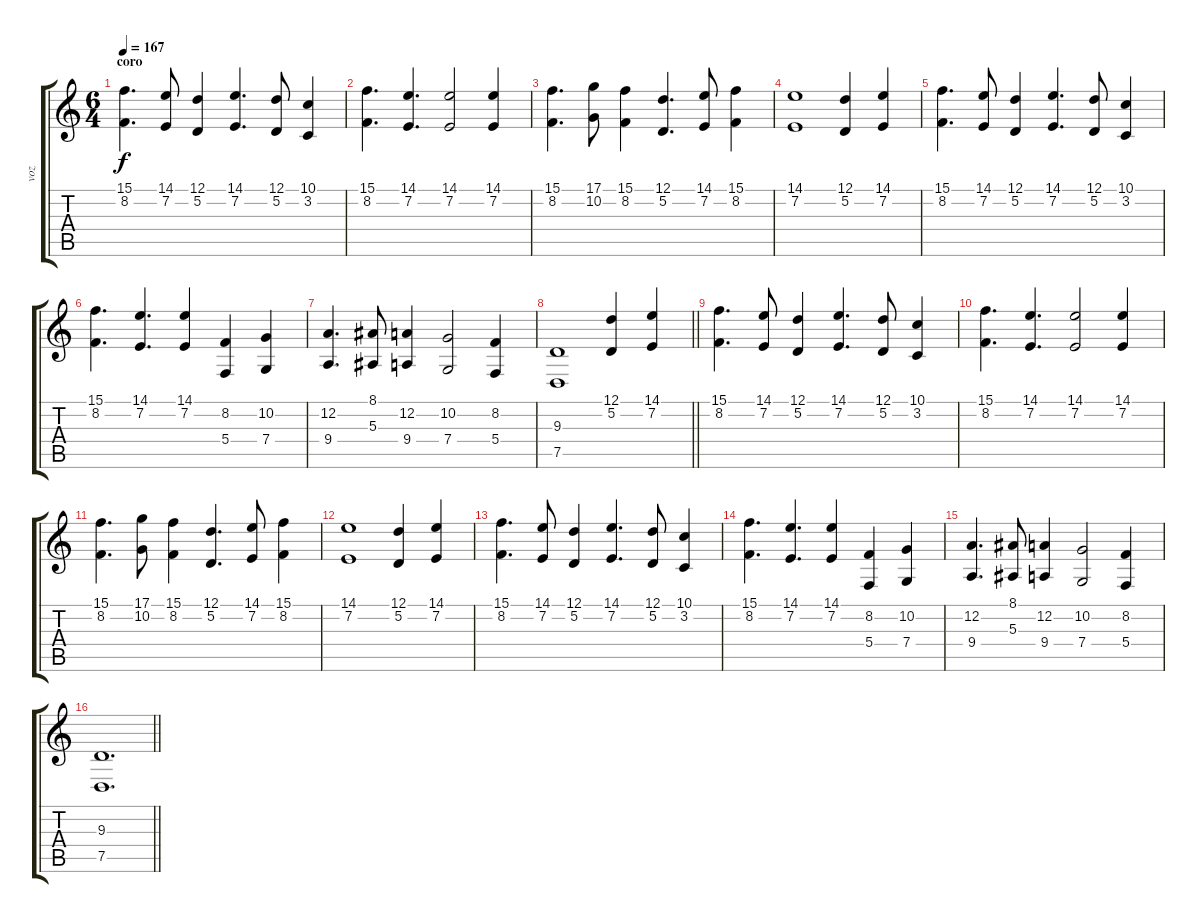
\track ("voz" "voz") {instrument choiraahs}
\staff {score tabs}
\tuning (D4 A3 F3 C3 G2 D2) {hide}
\ts (6 4)
\section ("" "coro")
\tempo 167
\clef g2
\ks c
(15.1 8.2).4{d dy f} (14.1 7.2).8 (12.1 5.2).4 (14.1 7.2).4{d} (12.1 5.2).8 (10.1 3.2).4 |
(15.1 8.2).4{d} (14.1 7.2).4{d} (14.1 7.2).2 (14.1 7.2).4 |
(15.1 8.2).4{d} (17.1 10.2).8 (15.1 8.2).4 (12.1 5.2).4{d} (14.1 7.2).8 (15.1 8.2).4 |
(14.1 7.2).1 (12.1 5.2).4 (14.1 7.2).4 |
(15.1 8.2).4{d} (14.1 7.2).8 (12.1 5.2).4 (14.1 7.2).4{d} (12.1 5.2).8 (10.1 3.2).4 |
(15.1 8.2).4{d} (14.1 7.2).4{d} (14.1 7.2).4 (8.2 5.4).4 (10.2 7.4).4 |
(12.2 9.4).4{d} (8.1 5.3).8 (12.2 9.4).4 (10.2 7.4).2 (8.2 5.4).4 |
\barLineRight lightlight
(9.3 7.5).1 (12.1 5.2).4 (14.1 7.2).4 |
(15.1 8.2).4{d} (14.1 7.2).8 (12.1 5.2).4 (14.1 7.2).4{d} (12.1 5.2).8 (10.1 3.2).4 |
(15.1 8.2).4{d} (14.1 7.2).4{d} (14.1 7.2).2 (14.1 7.2).4 |
(15.1 8.2).4{d} (17.1 10.2).8 (15.1 8.2).4 (12.1 5.2).4{d} (14.1 7.2).8 (15.1 8.2).4 |
(14.1 7.2).1 (12.1 5.2).4 (14.1 7.2).4 |
(15.1 8.2).4{d} (14.1 7.2).8 (12.1 5.2).4 (14.1 7.2).4{d} (12.1 5.2).8 (10.1 3.2).4 |
(15.1 8.2).4{d} (14.1 7.2).4{d} (14.1 7.2).4 (8.2 5.4).4 (10.2 7.4).4 |
(12.2 9.4).4{d} (8.1 5.3).8 (12.2 9.4).4 (10.2 7.4).2 (8.2 5.4).4 |
\barLineRight lightlight
(9.3 7.5).1{d}
